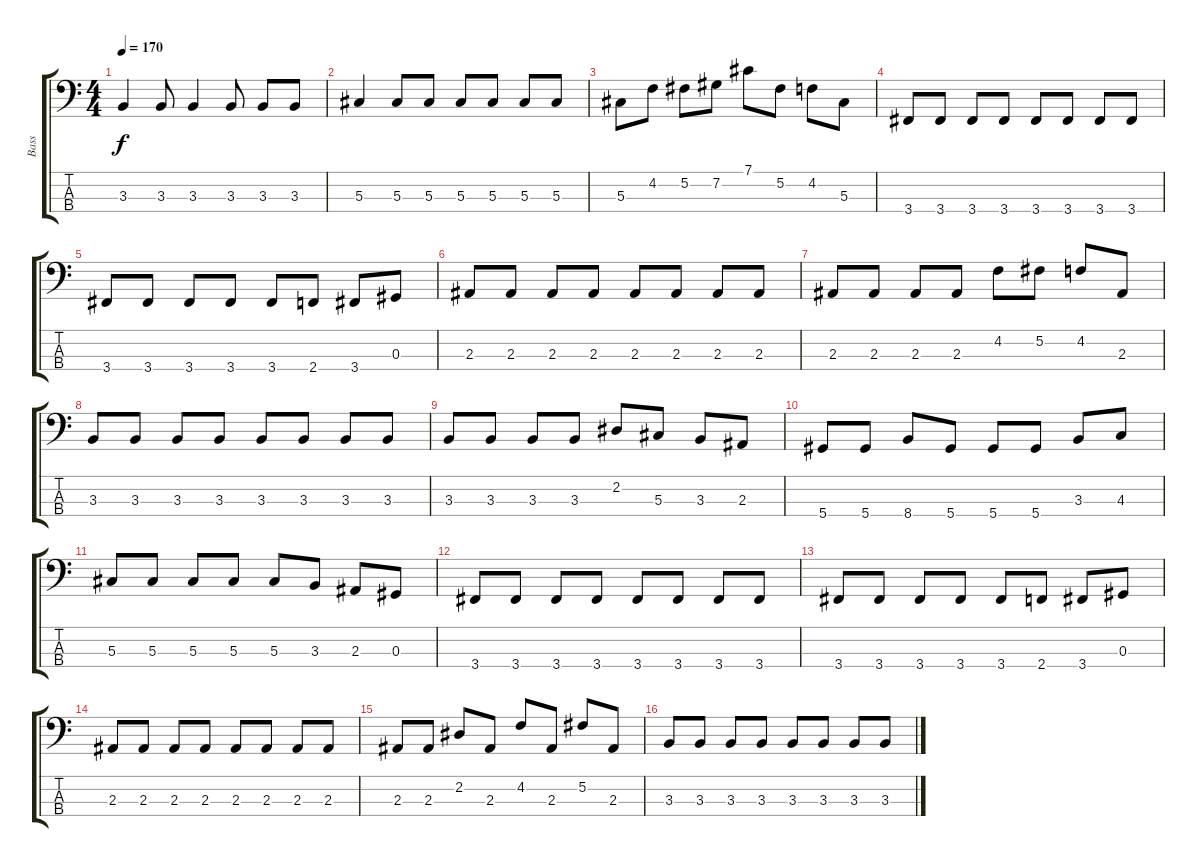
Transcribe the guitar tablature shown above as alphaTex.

\track ("Bass" "Bass") {instrument electricbasspick}
\staff {score tabs}
\tuning (Gb2 Db2 Ab1 Eb1) {hide}
\ts (4 4)
\tempo 170
\clef f4
\ks c
3.3.4{dy f} 3.3.8 3.3.4 3.3.8 3.3.8 3.3.8 |
5.3.4 5.3.8 5.3.8 5.3.8 5.3.8 5.3.8 5.3.8 |
5.3.8 4.2.8 5.2.8 7.2.8 7.1.8 5.2.8 4.2.8 5.3.8 |
3.4.8 3.4.8 3.4.8 3.4.8 3.4.8 3.4.8 3.4.8 3.4.8 |
3.4.8 3.4.8 3.4.8 3.4.8 3.4.8 2.4.8 3.4.8 0.3.8 |
2.3.8 2.3.8 2.3.8 2.3.8 2.3.8 2.3.8 2.3.8 2.3.8 |
2.3.8 2.3.8 2.3.8 2.3.8 4.2.8 5.2.8 4.2.8 2.3.8 |
3.3.8 3.3.8 3.3.8 3.3.8 3.3.8 3.3.8 3.3.8 3.3.8 |
3.3.8 3.3.8 3.3.8 3.3.8 2.2.8 5.3.8 3.3.8 2.3.8 |
5.4.8 5.4.8 8.4.8 5.4.8 5.4.8 5.4.8 3.3.8 4.3.8 |
5.3.8 5.3.8 5.3.8 5.3.8 5.3.8 3.3.8 2.3.8 0.3.8 |
3.4.8 3.4.8 3.4.8 3.4.8 3.4.8 3.4.8 3.4.8 3.4.8 |
3.4.8 3.4.8 3.4.8 3.4.8 3.4.8 2.4.8 3.4.8 0.3.8 |
2.3.8 2.3.8 2.3.8 2.3.8 2.3.8 2.3.8 2.3.8 2.3.8 |
2.3.8 2.3.8 2.2.8 2.3.8 4.2.8 2.3.8 5.2.8 2.3.8 |
3.3.8 3.3.8 3.3.8 3.3.8 3.3.8 3.3.8 3.3.8 3.3.8
